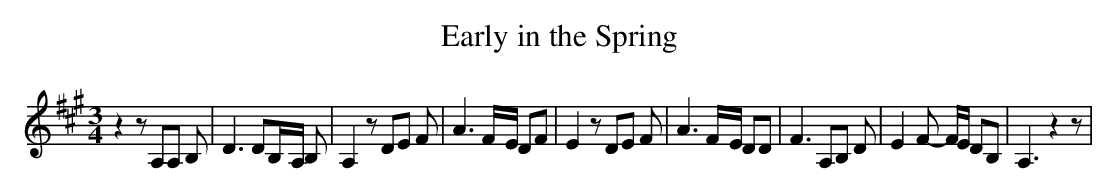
X:1
T:Early in the Spring
M:3/4
L:1/8
K:A
 z2 z A,A, B,| D3 DB,/2-A,/2 B,| A,2 z DE F| A3F/2-E/2 DF| E2 z DE F|\
 A3F/2-E/2 DD| F3 A,B, D| E2 F- F/2E/2 DB,| A,3 z2 z|
